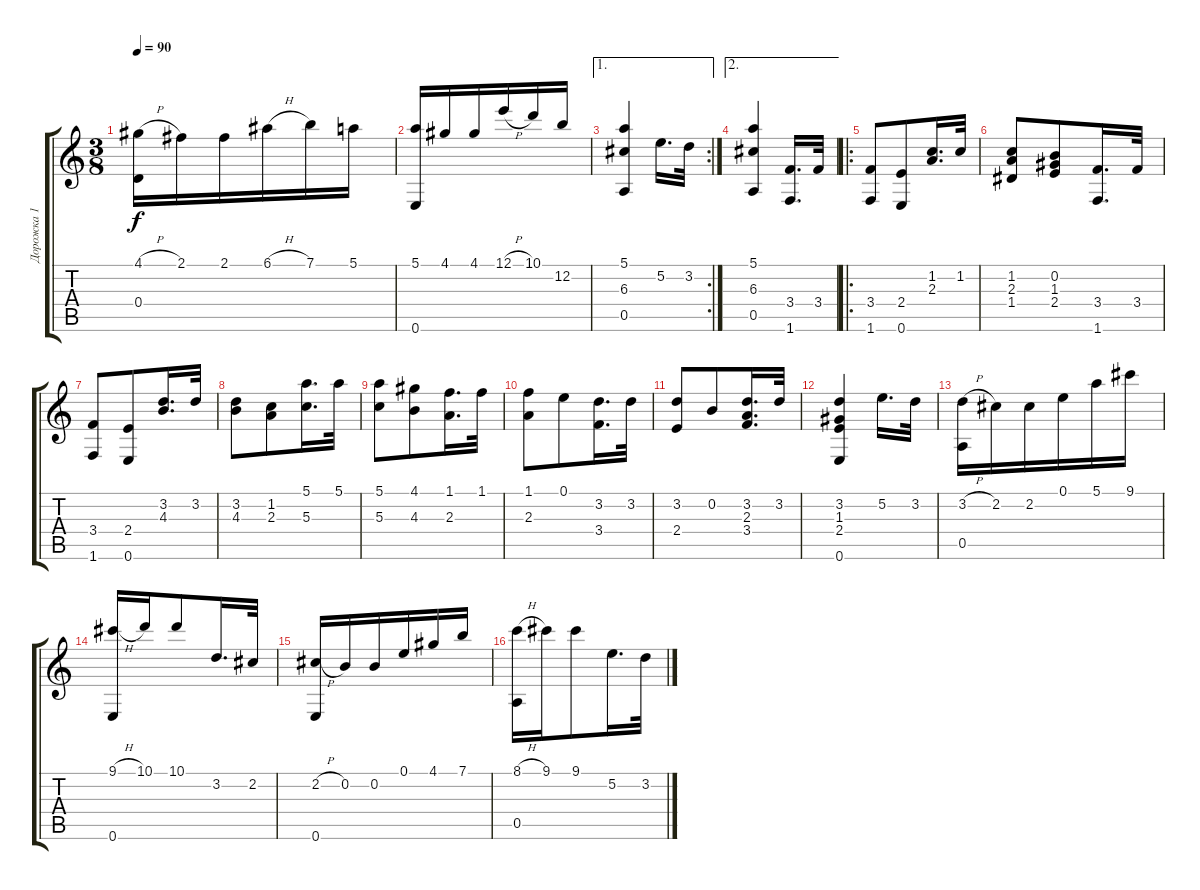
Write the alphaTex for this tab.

\track ("Дорожка 1" "Дорожка 1") {instrument acousticguitarnylon}
\staff {score tabs}
\tuning (E4 B3 G3 D3 A2 E2) {hide}
\ts (3 8)
\tempo 90
\clef g2
\ks c
(4.1{h} 0.4).16{dy f} 2.1.16 2.1.16 6.1{h}.16 7.1.16 5.1.16 |
(5.1 0.6).16 4.1.16 4.1.16 12.1{h}.16 10.1.16 12.2.16 |
\ae 1
\rc 2
(5.1 6.3 0.5).4 5.2.16{d} 3.2.32 |
\ae 2
(5.1 6.3 0.5).4 (3.4 1.6).16{d} 3.4.32 |
\ro
(3.4 1.6).8 (2.4 0.6).8 (1.2 2.3).16{d} 1.2.32 |
(1.2 2.3 1.4).8 (0.2 1.3 2.4).8 (3.4 1.6).16{d} 3.4.32 |
(3.4 1.6).8 (2.4 0.6).8 (3.2 4.3).16{d} 3.2.32 |
(3.2 4.3).8 (1.2 2.3).8 (5.1 5.3).16{d} 5.1.32 |
(5.1 5.3).8 (4.1 4.3).8 (1.1 2.3).16{d} 1.1.32 |
(1.1 2.3).8 0.1.8 (3.2 3.4).16{d} 3.2.32 |
(3.2 2.4).8 0.2.8 (3.2 2.3 3.4).16{d} 3.2.32 |
(3.2 1.3 2.4 0.6).4 5.2.16{d} 3.2.32 |
(3.2{h} 0.5).16 2.2.16 2.2.16 0.1.16 5.1.16 9.1.16 |
(9.1{h} 0.6).16 10.1.16 10.1.8 3.2.16{d} 2.2.32 |
(2.2{h} 0.6).16 0.2.16 0.2.16 0.1.16 4.1.16 7.1.16 |
(8.1{h} 0.5).16 9.1.16 9.1.8 5.2.16{d} 3.2.32
